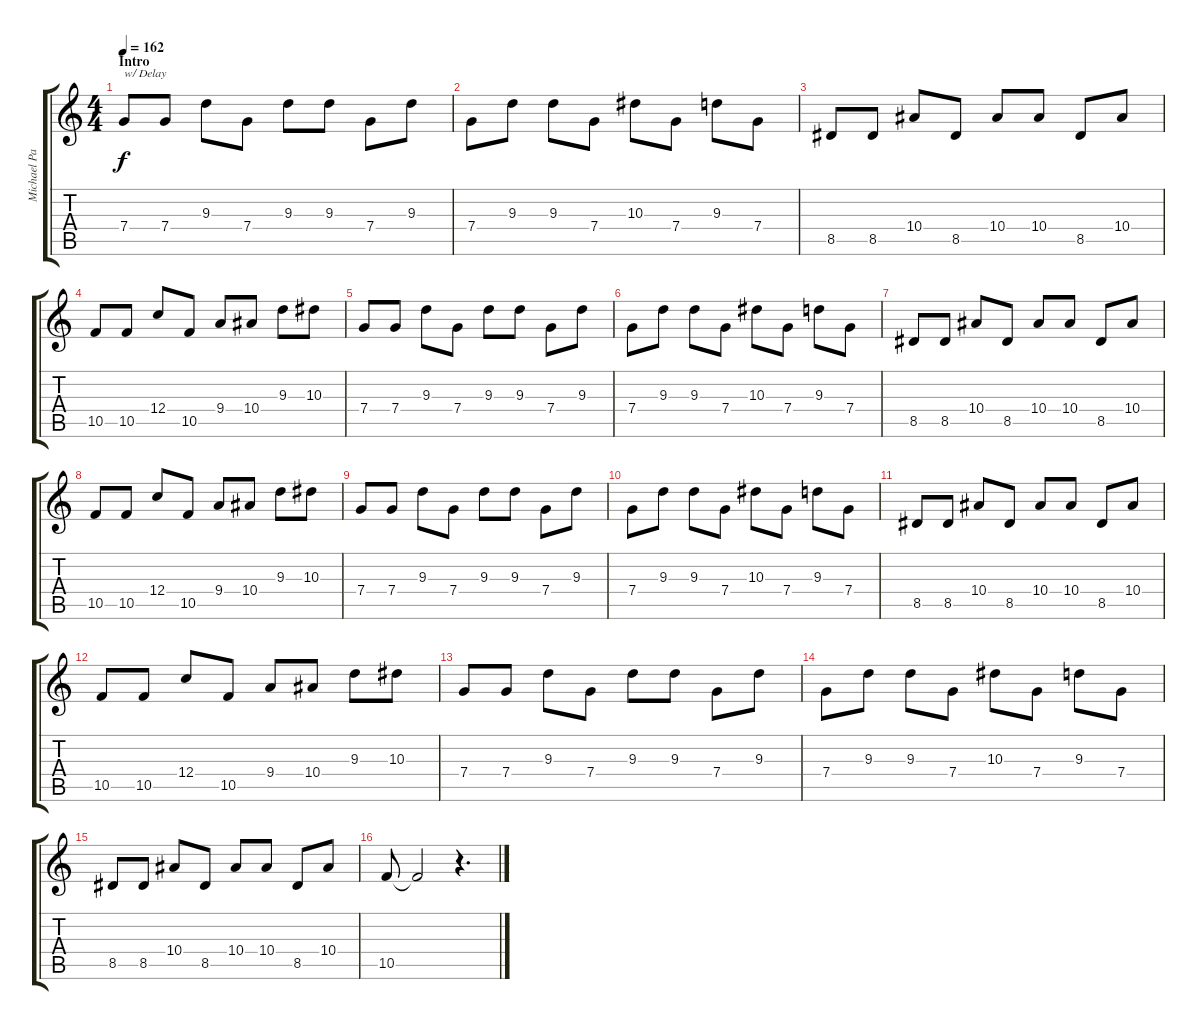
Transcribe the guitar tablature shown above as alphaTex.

\track ("Michael Padget" "Michael Pa") {instrument distortionguitar}
\staff {score tabs}
\tuning (D4 A3 F3 C3 G2 C2) {hide}
\ts (4 4)
\section ("" "Intro")
\tempo 162
\clef g2
\ks c
7.4.8{txt "w/ Delay" dy f instrument electricguitarclean} 7.4.8 9.3.8 7.4.8 9.3.8 9.3.8 7.4.8 9.3.8 |
7.4.8 9.3.8 9.3.8 7.4.8 10.3.8 7.4.8 9.3.8 7.4.8 |
8.5.8 8.5.8 10.4.8 8.5.8 10.4.8 10.4.8 8.5.8 10.4.8 |
10.5.8 10.5.8 12.4.8 10.5.8 9.4.8 10.4.8 9.3.8 10.3.8 |
7.4.8 7.4.8 9.3.8 7.4.8 9.3.8 9.3.8 7.4.8 9.3.8 |
7.4.8 9.3.8 9.3.8 7.4.8 10.3.8 7.4.8 9.3.8 7.4.8 |
8.5.8 8.5.8 10.4.8 8.5.8 10.4.8 10.4.8 8.5.8 10.4.8 |
10.5.8 10.5.8 12.4.8 10.5.8 9.4.8 10.4.8 9.3.8 10.3.8 |
7.4.8 7.4.8 9.3.8 7.4.8 9.3.8 9.3.8 7.4.8 9.3.8 |
7.4.8 9.3.8 9.3.8 7.4.8 10.3.8 7.4.8 9.3.8 7.4.8 |
8.5.8 8.5.8 10.4.8 8.5.8 10.4.8 10.4.8 8.5.8 10.4.8 |
10.5.8 10.5.8 12.4.8 10.5.8 9.4.8 10.4.8 9.3.8 10.3.8 |
7.4.8 7.4.8 9.3.8 7.4.8 9.3.8 9.3.8 7.4.8 9.3.8 |
7.4.8 9.3.8 9.3.8 7.4.8 10.3.8 7.4.8 9.3.8 7.4.8 |
8.5.8 8.5.8 10.4.8 8.5.8 10.4.8 10.4.8 8.5.8 10.4.8 |
10.5.8 10.5{t}.2 r.4{d}
